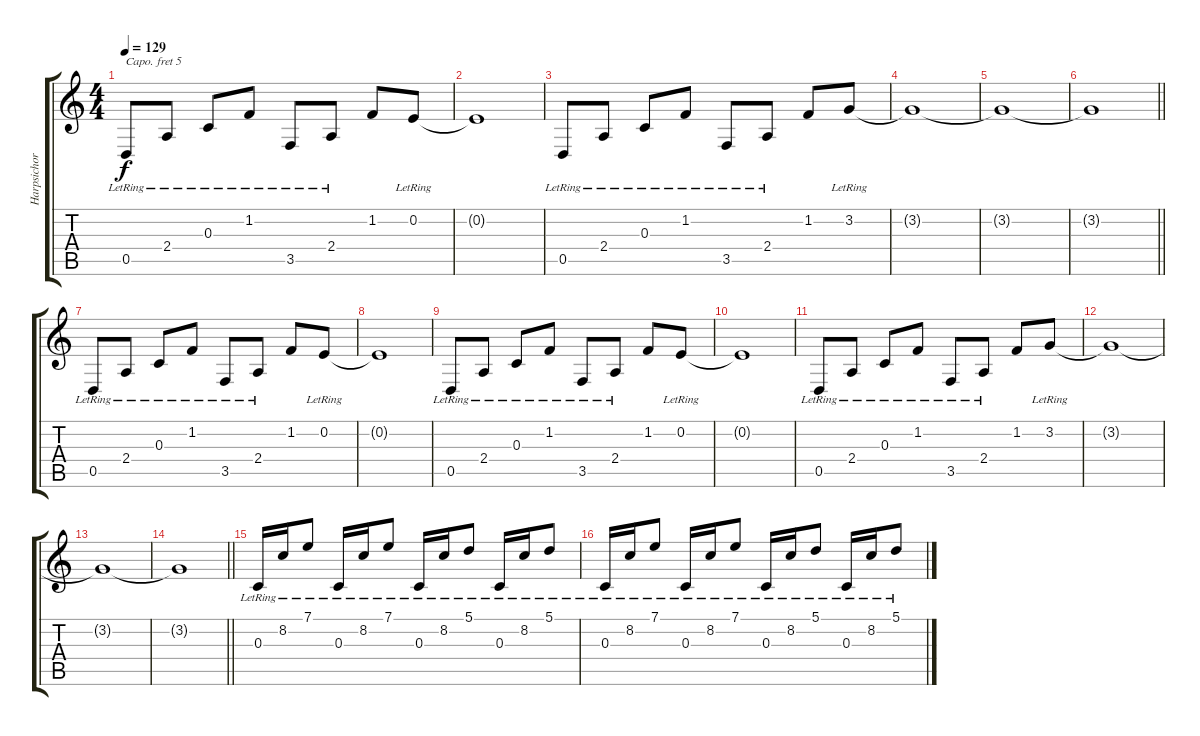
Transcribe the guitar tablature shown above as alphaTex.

\track ("Harpsichord" "Harpsichor") {instrument harpsichord}
\staff {score tabs}
\capo 5
\tuning (E4 B3 G3 D3 A2 E2) {hide}
\ts (4 4)
\tempo 129
\clef g2
\ks c
0.5{lr}.8{dy f} 2.4{lr}.8 0.3{lr}.8 1.2{lr}.8 3.5{lr}.8 2.4{lr}.8 1.2.8 0.2{lr}.8 |
0.2{t}.1 |
0.5{lr}.8 2.4{lr}.8 0.3{lr}.8 1.2{lr}.8 3.5{lr}.8 2.4{lr}.8 1.2.8 3.2{lr}.8 |
3.2{t}.1 |
3.2{t}.1 |
\barLineRight lightlight
3.2{t}.1 |
0.5{lr}.8{volume 16 instrument electricpiano2} 2.4{lr}.8 0.3{lr}.8 1.2{lr}.8 3.5{lr}.8 2.4{lr}.8 1.2.8 0.2{lr}.8 |
0.2{t}.1 |
0.5{lr}.8 2.4{lr}.8 0.3{lr}.8 1.2{lr}.8 3.5{lr}.8 2.4{lr}.8 1.2.8 0.2{lr}.8 |
0.2{t}.1 |
0.5{lr}.8 2.4{lr}.8 0.3{lr}.8 1.2{lr}.8 3.5{lr}.8 2.4{lr}.8 1.2.8 3.2{lr}.8 |
3.2{t}.1 |
3.2{t}.1 |
\barLineRight lightlight
3.2{t}.1 |
0.3{lr}.16{instrument harpsichord} 8.2{lr}.16 7.1{lr}.8 0.3{lr}.16 8.2{lr}.16 7.1{lr}.8 0.3{lr}.16 8.2{lr}.16 5.1{lr}.8 0.3{lr}.16 8.2{lr}.16 5.1{lr}.8 |
0.3{lr}.16 8.2{lr}.16 7.1{lr}.8 0.3{lr}.16 8.2{lr}.16 7.1{lr}.8 0.3{lr}.16 8.2{lr}.16 5.1{lr}.8 0.3{lr}.16 8.2{lr}.16 5.1{lr}.8
